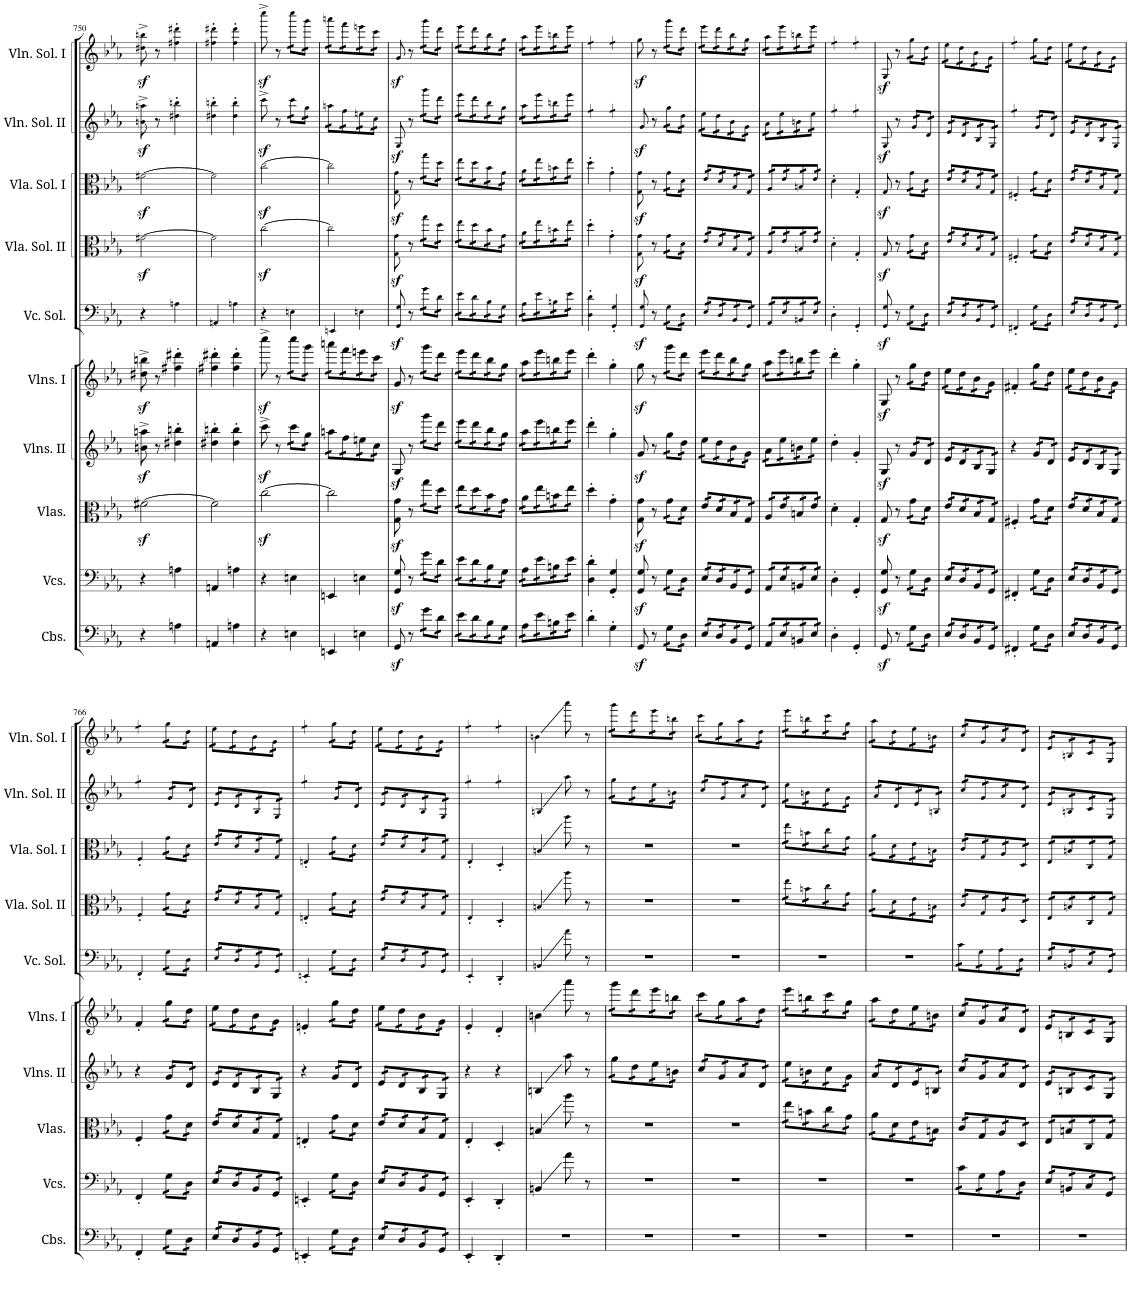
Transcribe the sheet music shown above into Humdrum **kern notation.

**kern	**kern	**kern	**kern	**kern	**kern	**kern	**kern	**kern	**kern
*part10	*part9	*part8	*part7	*part6	*part5	*part4	*part3	*part2	*part1
*staff10	*staff9	*staff8	*staff7	*staff6	*staff5	*staff4	*staff3	*staff2	*staff1
*I"Contrabasses	*I"Violoncellos	*I"Violas	*I"Violins II	*I"Violins I	*I"Violoncello Solo	*I"Viola Solo II	*I"Viola Solo I	*I"Violin Solo II	*I"Violin Solo I
*I'Cbs.	*I'Vcs.	*I'Vlas.	*I'Vlns. II	*I'Vlns. I	*I'Vc. Sol.	*I'Vla. Sol. II	*I'Vla. Sol. I	*I'Vln. Sol. II	*I'Vln. Sol. I
!!LO:PB:g=z
*clefF4	*clefF4	*clefC3	*clefG2	*clefG2	*clefF4	*clefC3	*clefC3	*clefG2	*clefG2
*Trd7c12	*	*	*	*	*	*	*	*	*
*k[b-e-a-]	*k[b-e-a-]	*k[b-e-a-]	*k[b-e-a-]	*k[b-e-a-]	*k[b-e-a-]	*k[b-e-a-]	*k[b-e-a-]	*k[b-e-a-]	*k[b-e-a-]
*M2/4	*M2/4	*M2/4	*M2/4	*M2/4	*M2/4	*M2/4	*M2/4	*M2/4	*M2/4
=750	=750	=750	=750	=750	=750	=750	=750	=750	=750
4r	4r	[2f#Xz<\	8bn\z<^ 8aan\z<^	8dd#X\z<^ 8bbn\z<^	4r	2f#Xz<\	2f#Xz<\	8bn\z<^ 8aan\z<^	8dd#X\z<^ 8bbn\z<^
.	.	.	8r	8r	.	.	.	8r	8r
4An\	4An\	.	4dd#X\' 4bbn\'	4ff#X\' 4ddd#X\'	4An\	.	.	4dd#X\' 4bbn\'	4ff#X\' 4ddd#X\'
=751	=751	=751	=751	=751	=751	=751	=751	=751	=751
4AAn/	4AAn/	2f#\]	4dd#X\' 4bbn\'	4ff#X\' 4ddd#X\'	4AAn/	2f#\	2f#\	4dd#X\' 4bbn\'	4ff#X\' 4ddd#X\'
4An\	4An\	.	4dd#\' 4bb\'	4ff#\' 4ddd#\'	4An\	.	.	4dd#\' 4bb\'	4ff#\' 4ddd#\'
=752	=752	=752	=752	=752	=752	=752	=752	=752	=752
4r	4r	[2ccz<\	8cccz<^\	8ccccz<^\	4r	2ccz<\	2ccz<\	8cccz<^\	8ccccz<^\
.	.	.	8r	8r	.	.	.	8r	8r
*	*	*	*tremolo	*	*	*	*	*	*
*	*	*	*	*tremolo	*	*	*	*	*
*	*	*	*	*	*	*	*	*tremolo	*
*	*	*	*	*	*	*	*	*	*tremolo
4En\	4En\	.	16ccc\LL	16cccc\LL	4En\	.	.	16ccc\LL	16cccc\LL
.	.	.	16ccc\	16cccc\	.	.	.	16ccc\	16cccc\
.	.	.	16gg\	16ggg\	.	.	.	16gg\	16ggg\
.	.	.	16gg\JJ	16ggg\JJ	.	.	.	16gg\JJ	16ggg\JJ
=753	=753	=753	=753	=753	=753	=753	=753	=753	=753
4EEn/	4EEn/	2cc\]	16aan\LL	16aaan\LL	4EEn/	2cc\	2cc\	16aan\LL	16aaan\LL
.	.	.	16aan\	16aaan\	.	.	.	16aan\	16aaan\
.	.	.	16ff\	16fff\	.	.	.	16ff\	16fff\
.	.	.	16ff\	16fff\	.	.	.	16ff\	16fff\
4En\	4En\	.	16een\	16eeen\	4En\	.	.	16een\	16eeen\
.	.	.	16een\	16eeen\	.	.	.	16een\	16eeen\
.	.	.	16cc\	16ccc\	.	.	.	16cc\	16ccc\
.	.	.	16cc\JJ	16ccc\JJ	.	.	.	16cc\JJ	16ccc\JJ
*	*	*	*	*	*	*	*	*	*Xtremolo
*	*	*	*	*	*	*	*	*Xtremolo	*
*	*	*	*	*Xtremolo	*	*	*	*	*
*	*	*	*Xtremolo	*	*	*	*	*	*
=754	=754	=754	=754	=754	=754	=754	=754	=754	=754
8GGz</	8GG/z< 8G/z<	8G\z< 8g\z<	8Gz</	8gz</	8GG/z< 8G/z<	8G\z< 8g\z<	8G\z< 8g\z<	8Gz</	8gz</
8r	8r	8r	8r	8r	8r	8r	8r	8r	8r
*tremolo	*	*	*	*	*	*	*	*	*
*	*tremolo	*	*	*	*	*	*	*	*
*	*	*tremolo	*	*	*	*	*	*	*
*	*	*	*tremolo	*	*	*	*	*	*
*	*	*	*	*tremolo	*	*	*	*	*
*	*	*	*	*	*tremolo	*	*	*	*
*	*	*	*	*	*	*tremolo	*	*	*
*	*	*	*	*	*	*	*tremolo	*	*
*	*	*	*	*	*	*	*	*tremolo	*
*	*	*	*	*	*	*	*	*	*tremolo
16g\LL	16g\LL	16gg\LL	16ggg\LL	16ggg\LL	16g\LL	16gg\LL	16gg\LL	16ggg\LL	16ggg\LL
16g\	16g\	16gg\	16ggg\	16ggg\	16g\	16gg\	16gg\	16ggg\	16ggg\
16d\	16d\	16dd\	16ddd\	16ddd\	16d\	16dd\	16dd\	16ddd\	16ddd\
16d\JJ	16d\JJ	16dd\JJ	16ddd\JJ	16ddd\JJ	16d\JJ	16dd\JJ	16dd\JJ	16ddd\JJ	16ddd\JJ
=755	=755	=755	=755	=755	=755	=755	=755	=755	=755
16e-\LL	16e-\LL	16ee-\LL	16eee-\LL	16eee-\LL	16e-\LL	16ee-\LL	16ee-\LL	16eee-\LL	16eee-\LL
16e-\	16e-\	16ee-\	16eee-\	16eee-\	16e-\	16ee-\	16ee-\	16eee-\	16eee-\
16d\	16d\	16dd\	16ddd\	16ddd\	16d\	16dd\	16dd\	16ddd\	16ddd\
16d\	16d\	16dd\	16ddd\	16ddd\	16d\	16dd\	16dd\	16ddd\	16ddd\
16B-\	16B-\	16b-\	16bb-\	16bb-\	16B-\	16b-\	16b-\	16bb-\	16bb-\
16B-\	16B-\	16b-\	16bb-\	16bb-\	16B-\	16b-\	16b-\	16bb-\	16bb-\
16G\	16G\	16g\	16gg\	16gg\	16G\	16g\	16g\	16gg\	16gg\
16G\JJ	16G\JJ	16g\JJ	16gg\JJ	16gg\JJ	16G\JJ	16g\JJ	16g\JJ	16gg\JJ	16gg\JJ
=756	=756	=756	=756	=756	=756	=756	=756	=756	=756
16A-\LL	16A-\LL	16a-\LL	16aa-\LL	16aa-\LL	16A-\LL	16a-\LL	16a-\LL	16aa-\LL	16aa-\LL
16A-\	16A-\	16a-\	16aa-\	16aa-\	16A-\	16a-\	16a-\	16aa-\	16aa-\
16e-\	16e-\	16ee-\	16eee-\	16eee-\	16e-\	16ee-\	16ee-\	16eee-\	16eee-\
16e-\	16e-\	16ee-\	16eee-\	16eee-\	16e-\	16ee-\	16ee-\	16eee-\	16eee-\
16Bn\	16Bn\	16bn\	16bbn\	16bbn\	16Bn\	16bn\	16bn\	16bbn\	16bbn\
16Bn\	16Bn\	16bn\	16bbn\	16bbn\	16Bn\	16bn\	16bn\	16bbn\	16bbn\
16e-\	16e-\	16ee-\	16eee-\	16eee-\	16e-\	16ee-\	16ee-\	16eee-\	16eee-\
16e-\JJ	16e-\JJ	16ee-\JJ	16eee-\JJ	16eee-\JJ	16e-\JJ	16ee-\JJ	16ee-\JJ	16eee-\JJ	16eee-\JJ
*	*	*	*	*	*	*	*	*	*Xtremolo
*	*	*	*	*	*	*	*	*Xtremolo	*
*	*	*	*	*	*	*	*Xtremolo	*	*
*	*	*	*	*	*	*Xtremolo	*	*	*
*	*	*	*	*	*Xtremolo	*	*	*	*
*	*	*	*	*Xtremolo	*	*	*	*	*
*	*	*	*Xtremolo	*	*	*	*	*	*
*	*	*Xtremolo	*	*	*	*	*	*	*
*	*Xtremolo	*	*	*	*	*	*	*	*
*Xtremolo	*	*	*	*	*	*	*	*	*
=757	=757	=757	=757	=757	=757	=757	=757	=757	=757
4d'\	4D\' 4d\'	4dd'\	4ddd'\	4ddd'\	4D\' 4d\'	4dd'\	4dd'\	4ryy	4ryy
4G'\	4GG/' 4G/'	4g'\	4gg'\	4gg'\	4GG/' 4G/'	4g'\	4g'\	4ryy	4ryy
=758	=758	=758	=758	=758	=758	=758	=758	=758	=758
8GGz</	8GG/z< 8G/z<	8G\z< 8g\z<	8gz</	8ggz<\	8GG/z< 8G/z<	8G\z< 8g\z<	8G\z< 8g\z<	8gz</	8ggz<\
8r	8r	8r	8r	8r	8r	8r	8r	8r	8r
*tremolo	*	*	*	*	*	*	*	*	*
*	*tremolo	*	*	*	*	*	*	*	*
*	*	*tremolo	*	*	*	*	*	*	*
*	*	*	*tremolo	*	*	*	*	*	*
*	*	*	*	*tremolo	*	*	*	*	*
*	*	*	*	*	*tremolo	*	*	*	*
*	*	*	*	*	*	*tremolo	*	*	*
*	*	*	*	*	*	*	*tremolo	*	*
*	*	*	*	*	*	*	*	*tremolo	*
*	*	*	*	*	*	*	*	*	*tremolo
16G\LL	16G\LL	16g\LL	16gg\LL	16ggg\LL	16G\LL	16g\LL	16g\LL	16gg\LL	16ggg\LL
16G\	16G\	16g\	16gg\	16ggg\	16G\	16g\	16g\	16gg\	16ggg\
16D\	16D\	16d\	16dd\	16ddd\	16D\	16d\	16d\	16dd\	16ddd\
16D\JJ	16D\JJ	16d\JJ	16dd\JJ	16ddd\JJ	16D\JJ	16d\JJ	16d\JJ	16dd\JJ	16ddd\JJ
=759	=759	=759	=759	=759	=759	=759	=759	=759	=759
16E-/LL	16E-/LL	16e-/LL	16ee-\LL	16eee-\LL	16E-/LL	16e-/LL	16e-/LL	16ee-\LL	16eee-\LL
16E-/	16E-/	16e-/	16ee-\	16eee-\	16E-/	16e-/	16e-/	16ee-\	16eee-\
16D/	16D/	16d/	16dd\	16ddd\	16D/	16d/	16d/	16dd\	16ddd\
16D/	16D/	16d/	16dd\	16ddd\	16D/	16d/	16d/	16dd\	16ddd\
16BB-/	16BB-/	16B-/	16b-\	16bb-\	16BB-/	16B-/	16B-/	16b-\	16bb-\
16BB-/	16BB-/	16B-/	16b-\	16bb-\	16BB-/	16B-/	16B-/	16b-\	16bb-\
16GG/	16GG/	16G/	16g\	16gg\	16GG/	16G/	16G/	16g\	16gg\
16GG/JJ	16GG/JJ	16G/JJ	16g\JJ	16gg\JJ	16GG/JJ	16G/JJ	16G/JJ	16g\JJ	16gg\JJ
=760	=760	=760	=760	=760	=760	=760	=760	=760	=760
16AA-/LL	16AA-/LL	16A-/LL	16a-\LL	16aa-\LL	16AA-/LL	16A-/LL	16A-/LL	16a-\LL	16aa-\LL
16AA-/	16AA-/	16A-/	16a-\	16aa-\	16AA-/	16A-/	16A-/	16a-\	16aa-\
16E-/	16E-/	16e-/	16ee-\	16eee-\	16E-/	16e-/	16e-/	16ee-\	16eee-\
16E-/	16E-/	16e-/	16ee-\	16eee-\	16E-/	16e-/	16e-/	16ee-\	16eee-\
16BBn/	16BBn/	16Bn/	16bn\	16bbn\	16BBn/	16Bn/	16Bn/	16bn\	16bbn\
16BBn/	16BBn/	16Bn/	16bn\	16bbn\	16BBn/	16Bn/	16Bn/	16bn\	16bbn\
16E-/	16E-/	16e-/	16ee-\	16eee-\	16E-/	16e-/	16e-/	16ee-\	16eee-\
16E-/JJ	16E-/JJ	16e-/JJ	16ee-\JJ	16eee-\JJ	16E-/JJ	16e-/JJ	16e-/JJ	16ee-\JJ	16eee-\JJ
*	*	*	*	*	*	*	*	*	*Xtremolo
*	*	*	*	*	*	*	*	*Xtremolo	*
*	*	*	*	*	*	*	*Xtremolo	*	*
*	*	*	*	*	*	*Xtremolo	*	*	*
*	*	*	*	*	*Xtremolo	*	*	*	*
*	*	*	*	*Xtremolo	*	*	*	*	*
*	*	*	*Xtremolo	*	*	*	*	*	*
*	*	*Xtremolo	*	*	*	*	*	*	*
*	*Xtremolo	*	*	*	*	*	*	*	*
*Xtremolo	*	*	*	*	*	*	*	*	*
=761	=761	=761	=761	=761	=761	=761	=761	=761	=761
4D'\	4D'\	4d'\	4dd'\	4ddd'\	4D'\	4d'\	4d'\	4ryy	4ryy
4GG'/	4GG'/	4G'/	4g'/	4gg'\	4GG'/	4G'/	4G'/	4ryy	4ryy
=762	=762	=762	=762	=762	=762	=762	=762	=762	=762
8GGz</	8GG/z< 8G/z<	8Gz</	8Gz</	8Gz</	8GG/z< 8G/z<	8Gz</	8Gz</	8Gz</	8Gz</
8r	8r	8r	8r	8r	8r	8r	8r	8r	8r
*tremolo	*	*	*	*	*	*	*	*	*
*	*tremolo	*	*	*	*	*	*	*	*
*	*	*tremolo	*	*	*	*	*	*	*
*	*	*	*tremolo	*	*	*	*	*	*
*	*	*	*	*tremolo	*	*	*	*	*
*	*	*	*	*	*tremolo	*	*	*	*
*	*	*	*	*	*	*tremolo	*	*	*
*	*	*	*	*	*	*	*tremolo	*	*
*	*	*	*	*	*	*	*	*tremolo	*
*	*	*	*	*	*	*	*	*	*tremolo
16G\LL	16G\LL	16g\LL	16g/LL	16gg\LL	16G\LL	16g\LL	16g\LL	16g/LL	16gg\LL
16G\	16G\	16g\	16g/	16gg\	16G\	16g\	16g\	16g/	16gg\
16D\	16D\	16d\	16d/	16dd\	16D\	16d\	16d\	16d/	16dd\
16D\JJ	16D\JJ	16d\JJ	16d/JJ	16dd\JJ	16D\JJ	16d\JJ	16d\JJ	16d/JJ	16dd\JJ
=763	=763	=763	=763	=763	=763	=763	=763	=763	=763
16E-/LL	16E-/LL	16e-/LL	16e-/LL	16ee-\LL	16E-/LL	16e-/LL	16e-/LL	16e-/LL	16ee-\LL
16E-/	16E-/	16e-/	16e-/	16ee-\	16E-/	16e-/	16e-/	16e-/	16ee-\
16D/	16D/	16d/	16d/	16dd\	16D/	16d/	16d/	16d/	16dd\
16D/	16D/	16d/	16d/	16dd\	16D/	16d/	16d/	16d/	16dd\
16BB-/	16BB-/	16B-/	16B-/	16b-\	16BB-/	16B-/	16B-/	16B-/	16b-\
16BB-/	16BB-/	16B-/	16B-/	16b-\	16BB-/	16B-/	16B-/	16B-/	16b-\
16GG/	16GG/	16G/	16G/	16g\	16GG/	16G/	16G/	16G/	16g\
16GG/JJ	16GG/JJ	16G/JJ	16G/JJ	16g\JJ	16GG/JJ	16G/JJ	16G/JJ	16G/JJ	16g\JJ
*	*	*	*	*	*	*	*Xtremolo	*	*
*	*	*	*	*	*	*Xtremolo	*	*	*
*	*	*	*	*	*Xtremolo	*	*	*	*
*	*	*	*	*Xtremolo	*	*	*	*	*
*	*	*Xtremolo	*	*	*	*	*	*	*
*	*Xtremolo	*	*	*	*	*	*	*	*
*Xtremolo	*	*	*	*	*	*	*	*	*
=764	=764	=764	=764	=764	=764	=764	=764	=764	=764
4FF#X'/	4FF#X'/	4F#X'/	4r	4f#X'/	4FF#X'/	4F#X'/	4F#X'/	4ryy	4ryy
*tremolo	*	*	*	*	*	*	*	*	*
*	*tremolo	*	*	*	*	*	*	*	*
*	*	*tremolo	*	*	*	*	*	*	*
*	*	*	*	*tremolo	*	*	*	*	*
*	*	*	*	*	*tremolo	*	*	*	*
*	*	*	*	*	*	*tremolo	*	*	*
*	*	*	*	*	*	*	*tremolo	*	*
16G\LL	16G\LL	16g\LL	16g/LL	16gg\LL	16G\LL	16g\LL	16g\LL	16g/LL	16gg\LL
16G\	16G\	16g\	16g/	16gg\	16G\	16g\	16g\	16g/	16gg\
16D\	16D\	16d\	16d/	16dd\	16D\	16d\	16d\	16d/	16dd\
16D\JJ	16D\JJ	16d\JJ	16d/JJ	16dd\JJ	16D\JJ	16d\JJ	16d\JJ	16d/JJ	16dd\JJ
=765	=765	=765	=765	=765	=765	=765	=765	=765	=765
16E-/LL	16E-/LL	16e-/LL	16e-/LL	16ee-\LL	16E-/LL	16e-/LL	16e-/LL	16e-/LL	16ee-\LL
16E-/	16E-/	16e-/	16e-/	16ee-\	16E-/	16e-/	16e-/	16e-/	16ee-\
16D/	16D/	16d/	16d/	16dd\	16D/	16d/	16d/	16d/	16dd\
16D/	16D/	16d/	16d/	16dd\	16D/	16d/	16d/	16d/	16dd\
16BB-/	16BB-/	16B-/	16B-/	16b-\	16BB-/	16B-/	16B-/	16B-/	16b-\
16BB-/	16BB-/	16B-/	16B-/	16b-\	16BB-/	16B-/	16B-/	16B-/	16b-\
16GG/	16GG/	16G/	16G/	16g\	16GG/	16G/	16G/	16G/	16g\
16GG/JJ	16GG/JJ	16G/JJ	16G/JJ	16g\JJ	16GG/JJ	16G/JJ	16G/JJ	16G/JJ	16g\JJ
*	*	*	*	*	*	*	*Xtremolo	*	*
*	*	*	*	*	*	*Xtremolo	*	*	*
*	*	*	*	*	*Xtremolo	*	*	*	*
*	*	*	*	*Xtremolo	*	*	*	*	*
*	*	*Xtremolo	*	*	*	*	*	*	*
*	*Xtremolo	*	*	*	*	*	*	*	*
*Xtremolo	*	*	*	*	*	*	*	*	*
!!LO:LB:g=z
=766	=766	=766	=766	=766	=766	=766	=766	=766	=766
4FF'/	4FF'/	4F'/	4r	4f'/	4FF'/	4F'/	4F'/	4ryy	4ryy
*tremolo	*	*	*	*	*	*	*	*	*
*	*tremolo	*	*	*	*	*	*	*	*
*	*	*tremolo	*	*	*	*	*	*	*
*	*	*	*	*tremolo	*	*	*	*	*
*	*	*	*	*	*tremolo	*	*	*	*
*	*	*	*	*	*	*tremolo	*	*	*
*	*	*	*	*	*	*	*tremolo	*	*
16G\LL	16G\LL	16g\LL	16g/LL	16gg\LL	16G\LL	16g\LL	16g\LL	16g/LL	16gg\LL
16G\	16G\	16g\	16g/	16gg\	16G\	16g\	16g\	16g/	16gg\
16D\	16D\	16d\	16d/	16dd\	16D\	16d\	16d\	16d/	16dd\
16D\JJ	16D\JJ	16d\JJ	16d/JJ	16dd\JJ	16D\JJ	16d\JJ	16d\JJ	16d/JJ	16dd\JJ
=767	=767	=767	=767	=767	=767	=767	=767	=767	=767
16E-/LL	16E-/LL	16e-/LL	16e-/LL	16ee-\LL	16E-/LL	16e-/LL	16e-/LL	16e-/LL	16ee-\LL
16E-/	16E-/	16e-/	16e-/	16ee-\	16E-/	16e-/	16e-/	16e-/	16ee-\
16D/	16D/	16d/	16d/	16dd\	16D/	16d/	16d/	16d/	16dd\
16D/	16D/	16d/	16d/	16dd\	16D/	16d/	16d/	16d/	16dd\
16BB-/	16BB-/	16B-/	16B-/	16b-\	16BB-/	16B-/	16B-/	16B-/	16b-\
16BB-/	16BB-/	16B-/	16B-/	16b-\	16BB-/	16B-/	16B-/	16B-/	16b-\
16GG/	16GG/	16G/	16G/	16g\	16GG/	16G/	16G/	16G/	16g\
16GG/JJ	16GG/JJ	16G/JJ	16G/JJ	16g\JJ	16GG/JJ	16G/JJ	16G/JJ	16G/JJ	16g\JJ
*	*	*	*	*	*	*	*Xtremolo	*	*
*	*	*	*	*	*	*Xtremolo	*	*	*
*	*	*	*	*	*Xtremolo	*	*	*	*
*	*	*	*	*Xtremolo	*	*	*	*	*
*	*	*Xtremolo	*	*	*	*	*	*	*
*	*Xtremolo	*	*	*	*	*	*	*	*
*Xtremolo	*	*	*	*	*	*	*	*	*
=768	=768	=768	=768	=768	=768	=768	=768	=768	=768
4EEn'/	4EEn'/	4En'/	4r	4en'/	4EEn'/	4En'/	4En'/	4ryy	4ryy
*tremolo	*	*	*	*	*	*	*	*	*
*	*tremolo	*	*	*	*	*	*	*	*
*	*	*tremolo	*	*	*	*	*	*	*
*	*	*	*	*tremolo	*	*	*	*	*
*	*	*	*	*	*tremolo	*	*	*	*
*	*	*	*	*	*	*tremolo	*	*	*
*	*	*	*	*	*	*	*tremolo	*	*
16G\LL	16G\LL	16g\LL	16g/LL	16gg\LL	16G\LL	16g\LL	16g\LL	16g/LL	16gg\LL
16G\	16G\	16g\	16g/	16gg\	16G\	16g\	16g\	16g/	16gg\
16D\	16D\	16d\	16d/	16dd\	16D\	16d\	16d\	16d/	16dd\
16D\JJ	16D\JJ	16d\JJ	16d/JJ	16dd\JJ	16D\JJ	16d\JJ	16d\JJ	16d/JJ	16dd\JJ
=769	=769	=769	=769	=769	=769	=769	=769	=769	=769
16E-/LL	16E-/LL	16e-/LL	16e-/LL	16ee-\LL	16E-/LL	16e-/LL	16e-/LL	16e-/LL	16ee-\LL
16E-/	16E-/	16e-/	16e-/	16ee-\	16E-/	16e-/	16e-/	16e-/	16ee-\
16D/	16D/	16d/	16d/	16dd\	16D/	16d/	16d/	16d/	16dd\
16D/	16D/	16d/	16d/	16dd\	16D/	16d/	16d/	16d/	16dd\
16BB-/	16BB-/	16B-/	16B-/	16b-\	16BB-/	16B-/	16B-/	16B-/	16b-\
16BB-/	16BB-/	16B-/	16B-/	16b-\	16BB-/	16B-/	16B-/	16B-/	16b-\
16GG/	16GG/	16G/	16G/	16g\	16GG/	16G/	16G/	16G/	16g\
16GG/JJ	16GG/JJ	16G/JJ	16G/JJ	16g\JJ	16GG/JJ	16G/JJ	16G/JJ	16G/JJ	16g\JJ
*	*	*	*	*	*	*	*	*	*Xtremolo
*	*	*	*	*	*	*	*	*Xtremolo	*
*	*	*	*	*	*	*	*Xtremolo	*	*
*	*	*	*	*	*	*Xtremolo	*	*	*
*	*	*	*	*	*Xtremolo	*	*	*	*
*	*	*	*	*Xtremolo	*	*	*	*	*
*	*	*	*Xtremolo	*	*	*	*	*	*
*	*	*Xtremolo	*	*	*	*	*	*	*
*	*Xtremolo	*	*	*	*	*	*	*	*
*Xtremolo	*	*	*	*	*	*	*	*	*
=770	=770	=770	=770	=770	=770	=770	=770	=770	=770
4EE-'/	4EE-'/	4E-'/	4r	4e-'/	4EE-'/	4E-'/	4E-'/	4ryy	4ryy
4DD'/	4DD'/	4D'/	4r	4d'/	4DD'/	4D'/	4D'/	4ryy	4ryy
=771	=771	=771	=771	=771	=771	=771	=771	=771	=771
2r	4BBn/	4Bn/	4Bn/	4bn\	4BBn/	4Bn/	4Bn/	4Bn/	4bn\
.	8a-\	8aa-\	8aa-\	8aaa-\	8a-\	8aa-\	8aa-\	8aa-\	8aaa-\
.	8r	8r	8r	8r	8r	8r	8r	8r	8r
=772	=772	=772	=772	=772	=772	=772	=772	=772	=772
*	*	*	*tremolo	*	*	*	*	*	*
*	*	*	*	*tremolo	*	*	*	*	*
*	*	*	*	*	*	*	*	*tremolo	*
*	*	*	*	*	*	*	*	*	*tremolo
2r	2r	2r	16gg\LL	16ggg\LL	2r	2r	2r	16gg\LL	16ggg\LL
.	.	.	16gg\	16ggg\	.	.	.	16gg\	16ggg\
.	.	.	16dd\	16ddd\	.	.	.	16dd\	16ddd\
.	.	.	16dd\	16ddd\	.	.	.	16dd\	16ddd\
.	.	.	16ee-\	16eee-\	.	.	.	16ee-\	16eee-\
.	.	.	16ee-\	16eee-\	.	.	.	16ee-\	16eee-\
.	.	.	16bn\	16bbn\	.	.	.	16bn\	16bbn\
.	.	.	16bn\JJ	16bbn\JJ	.	.	.	16bn\JJ	16bbn\JJ
=773	=773	=773	=773	=773	=773	=773	=773	=773	=773
2r	2r	2r	16cc/LL	16ccc\LL	2r	2r	2r	16cc/LL	16ccc\LL
.	.	.	16cc/	16ccc\	.	.	.	16cc/	16ccc\
.	.	.	16g/	16gg\	.	.	.	16g/	16gg\
.	.	.	16g/	16gg\	.	.	.	16g/	16gg\
.	.	.	16a-/	16aa-\	.	.	.	16a-/	16aa-\
.	.	.	16a-/	16aa-\	.	.	.	16a-/	16aa-\
.	.	.	16d/	16dd\	.	.	.	16d/	16dd\
.	.	.	16d/JJ	16dd\JJ	.	.	.	16d/JJ	16dd\JJ
=774	=774	=774	=774	=774	=774	=774	=774	=774	=774
*	*	*tremolo	*	*	*	*	*	*	*
*	*	*	*	*	*	*tremolo	*	*	*
*	*	*	*	*	*	*	*tremolo	*	*
2r	2r	16ee-\LL	16ee-\LL	16eee-\LL	2r	16ee-\LL	16ee-\LL	16ee-\LL	16eee-\LL
.	.	16ee-\	16ee-\	16eee-\	.	16ee-\	16ee-\	16ee-\	16eee-\
.	.	16bn\	16bn\	16bbn\	.	16bn\	16bn\	16bn\	16bbn\
.	.	16bn\	16bn\	16bbn\	.	16bn\	16bn\	16bn\	16bbn\
.	.	16cc\	16cc\	16ccc\	.	16cc\	16cc\	16cc\	16ccc\
.	.	16cc\	16cc\	16ccc\	.	16cc\	16cc\	16cc\	16ccc\
.	.	16g\	16g\	16gg\	.	16g\	16g\	16g\	16gg\
.	.	16g\JJ	16g\JJ	16gg\JJ	.	16g\JJ	16g\JJ	16g\JJ	16gg\JJ
=775	=775	=775	=775	=775	=775	=775	=775	=775	=775
2r	2r	16a-\LL	16a-/LL	16aa-\LL	2r	16a-\LL	16a-\LL	16a-/LL	16aa-\LL
.	.	16a-\	16a-/	16aa-\	.	16a-\	16a-\	16a-/	16aa-\
.	.	16d\	16d/	16dd\	.	16d\	16d\	16d/	16dd\
.	.	16d\	16d/	16dd\	.	16d\	16d\	16d/	16dd\
.	.	16e-\	16e-/	16ee-\	.	16e-\	16e-\	16e-/	16ee-\
.	.	16e-\	16e-/	16ee-\	.	16e-\	16e-\	16e-/	16ee-\
.	.	16Bn\	16Bn/	16bn\	.	16Bn\	16Bn\	16Bn/	16bn\
.	.	16Bn\JJ	16Bn/JJ	16bn\JJ	.	16Bn\JJ	16Bn\JJ	16Bn/JJ	16bn\JJ
=776	=776	=776	=776	=776	=776	=776	=776	=776	=776
*	*tremolo	*	*	*	*	*	*	*	*
*	*	*	*	*	*tremolo	*	*	*	*
2r	16c\LL	16c/LL	16cc/LL	16cc/LL	16c\LL	16c/LL	16c/LL	16cc/LL	16cc/LL
.	16c\	16c/	16cc/	16cc/	16c\	16c/	16c/	16cc/	16cc/
.	16G\	16G/	16g/	16g/	16G\	16G/	16G/	16g/	16g/
.	16G\	16G/	16g/	16g/	16G\	16G/	16G/	16g/	16g/
.	16A-\	16A-/	16a-/	16a-/	16A-\	16A-/	16A-/	16a-/	16a-/
.	16A-\	16A-/	16a-/	16a-/	16A-\	16A-/	16A-/	16a-/	16a-/
.	16D\	16D/	16d/	16d/	16D\	16D/	16D/	16d/	16d/
.	16D\JJ	16D/JJ	16d/JJ	16d/JJ	16D\JJ	16D/JJ	16D/JJ	16d/JJ	16d/JJ
=777	=777	=777	=777	=777	=777	=777	=777	=777	=777
2r	16E-/LL	16E-/LL	16e-/LL	16e-/LL	16E-/LL	16E-/LL	16E-/LL	16e-/LL	16e-/LL
.	16E-/	16E-/	16e-/	16e-/	16E-/	16E-/	16E-/	16e-/	16e-/
.	16BBn/	16Bn/	16Bn/	16Bn/	16BBn/	16Bn/	16Bn/	16Bn/	16Bn/
.	16BBn/	16Bn/	16Bn/	16Bn/	16BBn/	16Bn/	16Bn/	16Bn/	16Bn/
.	16C/	16C/	16c/	16c/	16C/	16C/	16C/	16c/	16c/
.	16C/	16C/	16c/	16c/	16C/	16C/	16C/	16c/	16c/
.	16GG/	16G/	16G/	16G/	16GG/	16G/	16G/	16G/	16G/
.	16GG/JJ	16G/JJ	16G/JJ	16G/JJ	16GG/JJ	16G/JJ	16G/JJ	16G/JJ	16G/JJ
*	*	*	*	*	*	*	*	*	*Xtremolo
*	*	*	*	*	*	*	*	*Xtremolo	*
*	*	*	*	*	*	*	*Xtremolo	*	*
*	*	*	*	*	*	*Xtremolo	*	*	*
*	*	*	*	*	*Xtremolo	*	*	*	*
*	*	*	*	*Xtremolo	*	*	*	*	*
*	*	*	*Xtremolo	*	*	*	*	*	*
*	*	*Xtremolo	*	*	*	*	*	*	*
*	*Xtremolo	*	*	*	*	*	*	*	*
=	=	=	=	=	=	=	=	=	=
*-	*-	*-	*-	*-	*-	*-	*-	*-	*-
